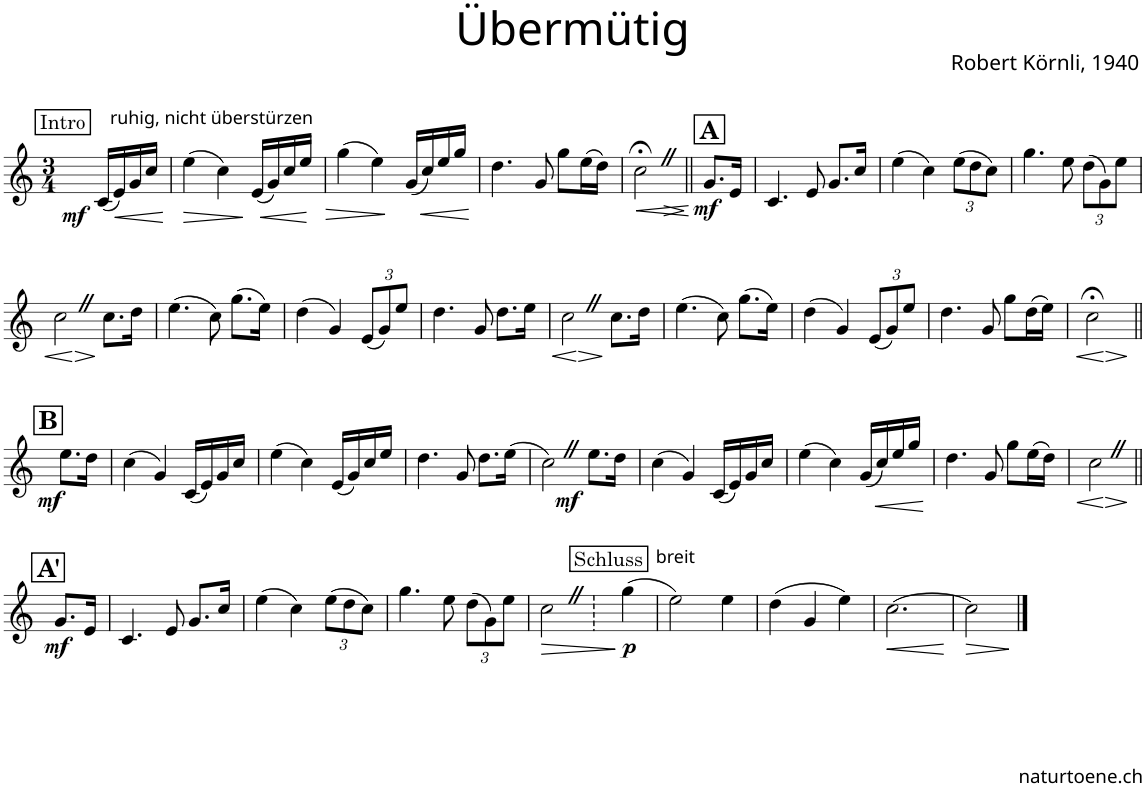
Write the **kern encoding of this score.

**kern	**dynam
*part1	*part1
*staff1	*staff1
*I"Alphorn	*
*I'Alphn.	*
*clefG2	*
*Trd4c6	*
*k[]	*
*M3/4	*
!!LO:REH:place=s1:a:cj:fs=11:t=Intro
=	=
!LO:TX:a:t=ruhig, nicht überstürzen	!
!	!LO:DY:b
(16c/LL	mf
!	!LO:HP:b
16e/)	<
16g/	.
16cc/JJ	.
.	[
=1	=1
!	!LO:HP:b
(4ee\	>
4cc\)	.
!	!LO:HP:n=1:b
(16e/LL	] <
16g/)	.
16cc/	.
!	!LO:HP:b
16ee/JJ	>
.	[
=2	=2
(4gg\	.
4ee\)	.
(16g/LL	]
!	!LO:HP:b
16cc/)	<
16ee/	.
16gg/JJ	.
.	[
=3	=3
4.dd\	.
8g/	.
8gg\L	.
(16ee\L	.
16dd\JJ)	.
=4	=4
!	!LO:HP:b
!	!LO:HP:n=1:b
2cc;<Z\	> <
.	]
=4X1||	=4X1||
!!LO:REH:place=s1:a:B:cj:fs=14:t=A
!	!LO:DY:b
8.g/L	mf
16e/Jk	[
=5	=5
4.c/	.
8e/	.
8.g/L	.
16cc/Jk	.
=6	=6
(4ee\	.
4cc\)	.
*Xbrackettup	*
(12ee\L	.
12dd\	.
12cc\J)	.
=7	=7
4.gg\	.
8ee\	.
(12dd\L	.
12g\)	.
12ee\J	.
!!LO:LB:g=z
=8	=8
!	!LO:HP:b
!	!LO:HP:n=1:b
2ccZ\	< >
8.cc\L	[
16dd\Jk	]
=9	=9
(4.ee\	.
8cc\)	.
(8.gg\L	.
16ee\Jk)	.
=10	=10
(4dd\	.
4g/)	.
(12e/L	.
12g/)	.
12ee/J	.
=11	=11
4.dd\	.
8g/	.
8.dd\L	.
16ee\Jk	.
=12	=12
!	!LO:HP:b
!	!LO:HP:n=1:b
2ccZ\	< >
8.cc\L	[
16dd\Jk	]
=13	=13
(4.ee\	.
8cc\)	.
(8.gg\L	.
16ee\Jk)	.
=14	=14
(4dd\	.
4g/)	.
(12e/L	.
12g/)	.
12ee/J	.
=15	=15
4.dd\	.
8g/	.
8gg\L	.
(16dd\L	.
16ee\JJ)	.
=16	=16
!	!LO:HP:b
!	!LO:HP:n=1:b
2cc;<\	< >
.	[
!!LO:LB:g=z
!!LO:REH:place=s1:a:B:cj:fs=14:t=B
=16X2||	=16X2||
!	!LO:DY:b
8.ee\L	mf
16dd\Jk	]
=17	=17
(4cc\	.
4g/)	.
(16c/LL	.
16e/)	.
16g/	.
16cc/JJ	.
=18	=18
(4ee\	.
4cc\)	.
(16e/LL	.
16g/)	.
16cc/	.
16ee/JJ	.
=19	=19
4.dd\	.
8g/	.
8.dd\L	.
(16ee\Jk	.
=20	=20
2ccZ\)	.
!	!LO:DY:b
8.ee\L	mf
16dd\Jk	.
=21	=21
(4cc\	.
4g/)	.
(16c/LL	.
16e/)	.
16g/	.
16cc/JJ	.
=22	=22
(4ee\	.
4cc\)	.
(16g/LL	.
!	!LO:HP:b
16cc/)	<
16ee/	.
16gg/JJ	.
.	[
=23	=23
4.dd\	.
8g/	.
8gg\L	.
(16ee\L	.
16dd\JJ)	.
=24	=24
!	!LO:HP:b
!	!LO:HP:n=1:b
2ccZ\	< >
.	[
!!LO:LB:g=z
=24X3||	=24X3||
!!LO:REH:place=s1:a:B:cj:fs=14:t=A'
!	!LO:DY:b
8.g/L	mf
16e/Jk	]
=25	=25
4.c/	.
8e/	.
8.g/L	.
16cc/Jk	.
=26	=26
(4ee\	.
4cc\)	.
(12ee\L	.
12dd\	.
12cc\J)	.
=27	=27
4.gg\	.
8ee\	.
(12dd\L	.
12g\)	.
12ee\J	.
=28	=28
!	!LO:HP:b
2ccZ\	>
.	]
=28X4	=28X4
!!LO:REH:place=s1:a:cj:fs=11:t=Schluss
!LO:TX:a:t=breit	!
!	!LO:DY:b
(4gg\	p
=29	=29
2ee\)	.
4ee\	.
=30	=30
(4dd\	.
4g/	.
4ee\)	.
=31	=31
!	!LO:HP:b
[2.cc\	<
.	[
=32	=32
!	!LO:HP:b
2cc\]	>
.	]
==	==
*-	*-
